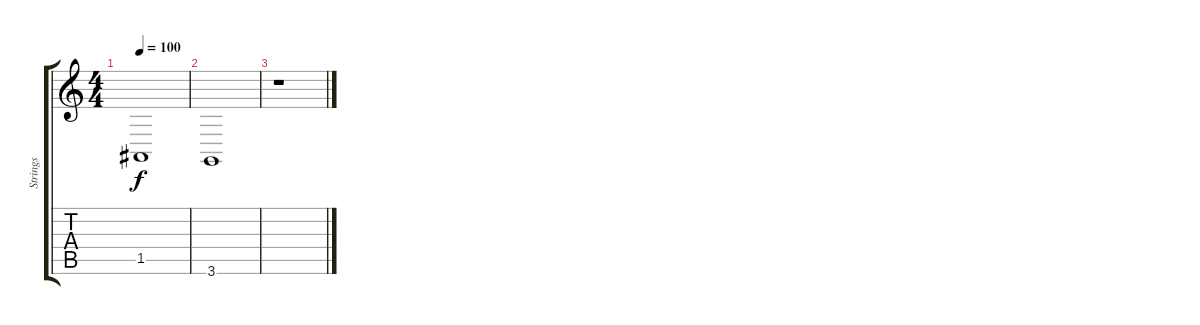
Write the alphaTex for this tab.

\track ("Strings" "Strings") {instrument stringensemble1}
\staff {score tabs}
\tuning (E4 B3 G3 D3 A2 E2) {hide}
\ts (4 4)
\tempo 100
\clef g2
\ks c
1.5.1{dy f} |
3.6.1 |
r.1
